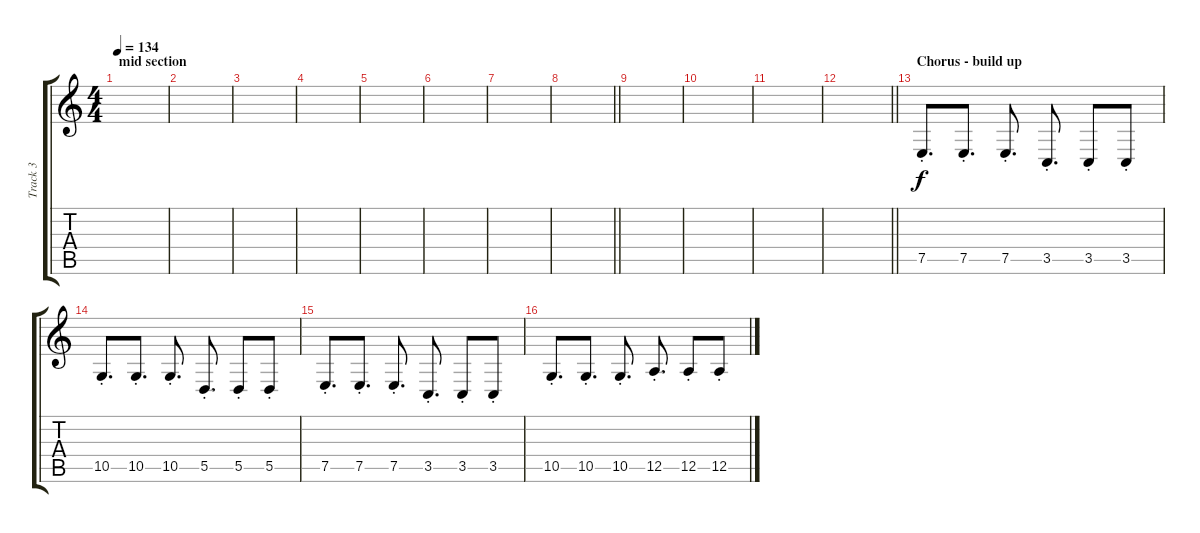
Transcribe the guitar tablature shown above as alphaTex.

\track ("Track 3" "Track 3") {instrument lead8bassandlead}
\staff {score tabs}
\tuning (E4 B3 G3 D3 A2 E2) {hide}
\ts (4 4)
\section ("" "mid section")
\tempo 134
\clef g2
\ks c
|
|
|
|
|
|
|
\barLineRight lightlight
|
|
|
|
\barLineRight lightlight
|
\section ("" "Chorus - build up")
7.5{st}.8{d} 7.5{st}.8{d} 7.5{st}.8{d} 3.5{st}.8{d} 3.5{st}.8 3.5{st}.8 |
10.5{st}.8{d} 10.5{st}.8{d} 10.5{st}.8{d} 5.5{st}.8{d} 5.5{st}.8 5.5{st}.8 |
7.5{st}.8{d} 7.5{st}.8{d} 7.5{st}.8{d} 3.5{st}.8{d} 3.5{st}.8 3.5{st}.8 |
10.5{st}.8{d} 10.5{st}.8{d} 10.5{st}.8{d} 12.5{st}.8{d} 12.5{st}.8 12.5{st}.8
